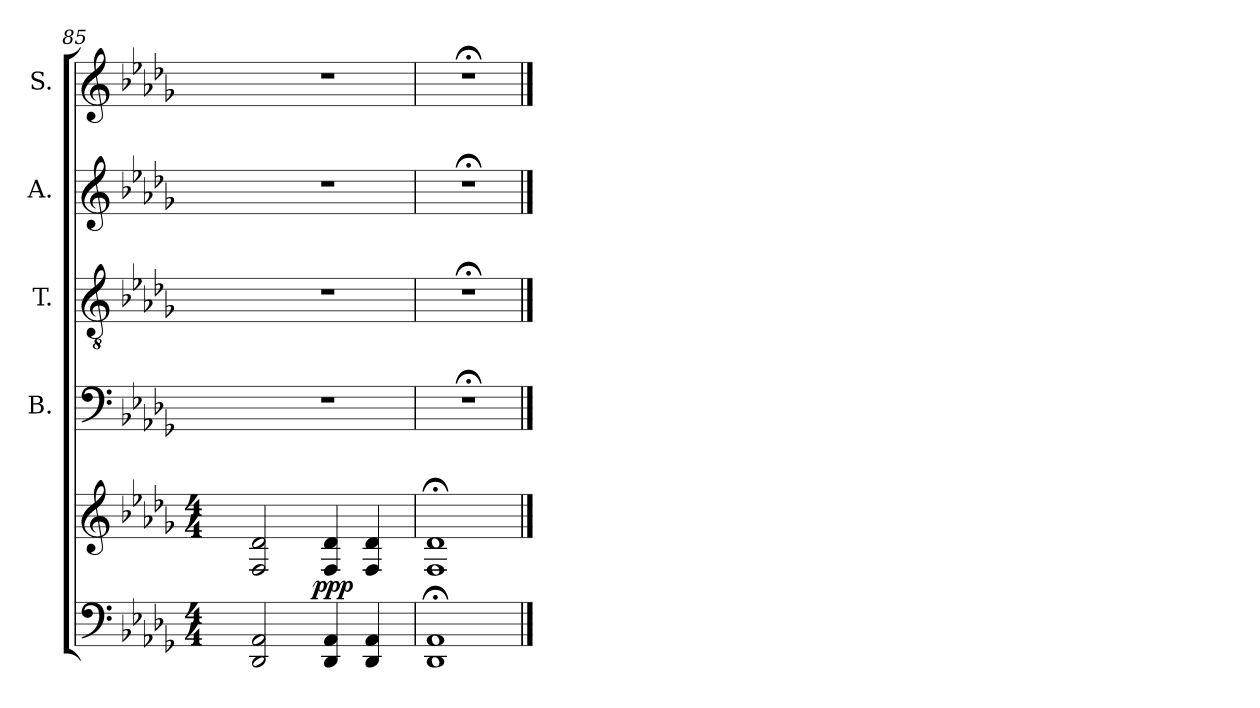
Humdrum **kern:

**kern	**dynam	**kern	**kern	**kern	**kern	**kern
*part6	*part6	*part5	*part4	*part3	*part2	*part1
*staff6	*staff6	*staff5	*staff4	*staff3	*staff2	*staff1
*	*	*	*I"B.	*I"T.	*I"A.	*I"S.
*	*	*	*I'B.	*I'T.	*I'A.	*I'S.
*clefF4	*	*clefG2	*clefF4	*clefGv2	*clefG2	*clefG2
*k[b-e-a-d-g-]	*	*k[b-e-a-d-g-]	*k[b-e-a-d-g-]	*k[b-e-a-d-g-]	*k[b-e-a-d-g-]	*k[b-e-a-d-g-]
*D-:	*	*D-:	*D-:	*D-:	*D-:	*D-:
*M4/4	*	*M4/4	*	*	*	*
=85	=85	=85	=85	=85	=85	=85
*^	*	*	*	*	*	*
2DD-/ 2AA-/	4...ryy	.	2F/ 2d-/	1r	1r	1r	1r
!	!	!LO:DY:a	!	!	!	!	!
.	2ryy	ppp	.	.	.	.	.
4DD-/ 4AA-/	.	.	4F/ 4d-/	.	.	.	.
4DD-/ 4AA-/	.	.	4F/ 4d-/	.	.	.	.
.	32ryy	.	.	.	.	.	.
*v	*v	*	*	*	*	*	*
=86	=86	=86	=86	=86	=86	=86
1DD-; 1AA-;	.	1F; 1d-;	1r;<	1r;<	1r;<	1r;<
==	==	==	==	==	==	==
*-	*-	*-	*-	*-	*-	*-
